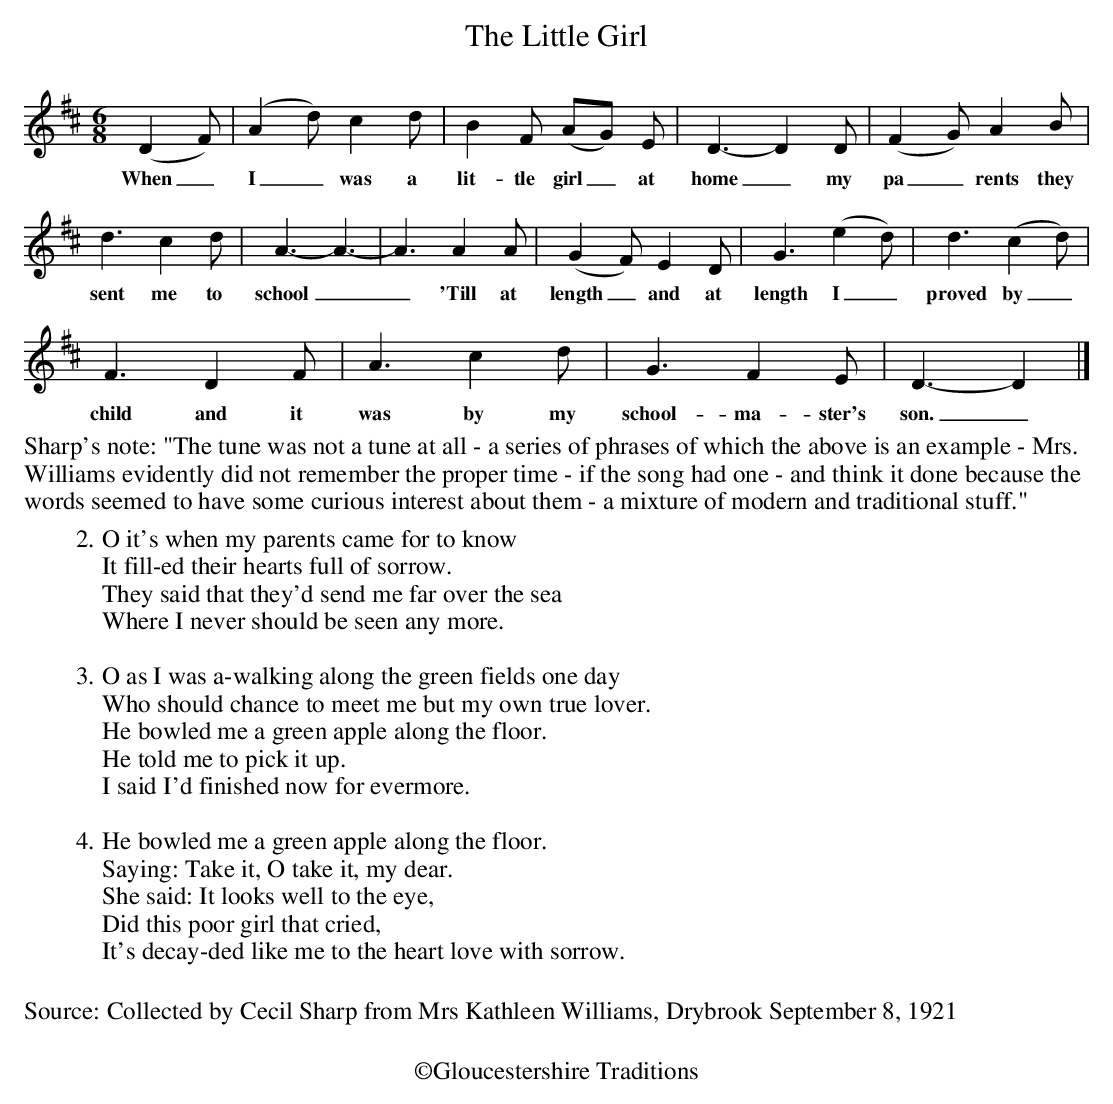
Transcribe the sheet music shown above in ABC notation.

X:1
T:The Little Girl
M:6/8
L:1/8
K:D
(D2 F) | (A2 d) c2 d | B2 F (AG) E | D3-D2 D | (F2 G) A2 B |
w:When_ I_ was a lit-tle girl_ at home_ my pa_rents they
d3 c2 d | A3-A3- | A3 A2 A | (G2 F) E2 D | G3 (e2 d) | d3 (c2 d) |
w:sent me to school__ 'Till at length_ and at length I_ proved by_
F3 D2 F | A3 c2 d | G3 F2 E | D3- D2 |]
w:child and it was by my school-ma-ster's son._
%%begintext fill
%%Sharp's note: "The tune was not a tune at all - a series of phrases of which the above is an
%%example - Mrs. Williams evidently did not remember the proper time - if the song had one -
%%and think it done because the words seemed to have some curious interest about them - a mixture of
%%modern and traditional stuff."
%%endtext
W:2. O it's when my parents came for to know
W:It fill-ed their hearts full of sorrow.
W:They said that they'd send me far over the sea
W:Where I never should be seen any more.
W:
W:3.O as I was a-walking along the green fields one day
W:Who should chance to meet me but my own true lover.
W:He bowled me a green apple along the floor.
W:He told me to pick it up.
W:I said I'd finished now for evermore.
W:
W:4.He bowled me a green apple along the floor.
W:Saying: Take it, O take it, my dear.
W:She said: It looks well to the eye,
W:Did this poor girl that cried,
W:It's decay-ded like me to the heart love with sorrow.
W:
